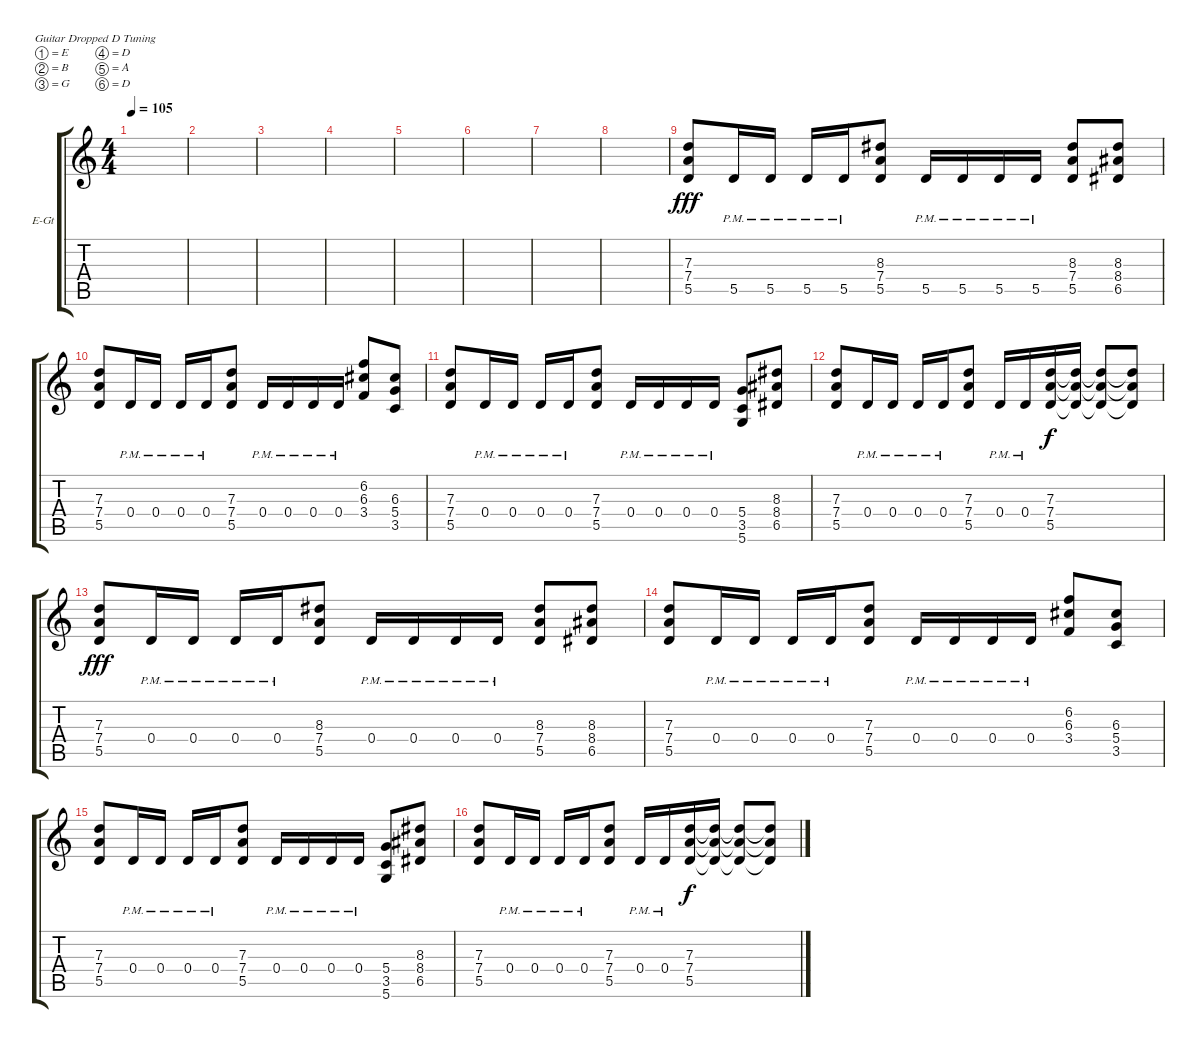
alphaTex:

\bracketExtendMode groupsimilarinstruments
\firstSystemTrackNameOrientation horizontal
\otherSystemsTrackNameOrientation horizontal
\track ("Overdriven-guitar (Richard)" "E-Gt") {instrument overdrivenguitar}
\staff {score tabs}
\tuning (E4 B3 G3 D3 A2 D2)
\ts (4 4)
\tempo 105
\clef g2
\scale
0.333333
\ks c
|
\scale
0.333333 |
\scale
0.333333 |
\scale
0.333333 |
\scale
0.333333 |
\scale
0.333333 |
\scale
0.333333 |
\scale
0.333333 |
\scale
0.333333 (7.3 7.4 5.5).8{dy fff} 5.5{pm}.16 5.5{pm}.16 5.5{pm}.16 5.5{pm}.16 (8.3 5.5 7.4).8 5.5{pm}.16 5.5{pm}.16 5.5{pm}.16 5.5{pm}.16 (8.3 5.5 7.4).8 (8.3 8.4 6.5).8 |
\scale
0.333333 (7.3 7.4 5.5).8 0.4{pm}.16 0.4{pm}.16 0.4{pm}.16 0.4{pm}.16 (7.3 7.4 5.5).8 0.4{pm}.16 0.4{pm}.16 0.4{pm}.16 0.4{pm}.16 (6.2 3.4 6.3).8 (6.3 3.5 5.4).8 |
\scale
0.333333 (7.3 7.4 5.5).8 0.4{pm}.16 0.4{pm}.16 0.4{pm}.16 0.4{pm}.16 (7.3 7.4 5.5).8 0.4{pm}.16 0.4{pm}.16 0.4{pm}.16 0.4{pm}.16 (3.5 5.6 5.4).8 (8.3 6.5 8.4).8 |
\scale
0.333333 (7.3 7.4 5.5).8 0.4{pm}.16 0.4{pm}.16 0.4{pm}.16 0.4{pm}.16 (7.3 7.4 5.5).8 0.4{pm}.16 0.4{pm}.16 (7.3 7.4 5.5).16{dy f} (7.3{t} 7.4{t} 5.5{t}).16 (7.3{t} 7.4{t} 5.5{t}).8 (7.3{t} 7.4{t} 5.5{t}).8 |
\scale
0.333333 (7.3 7.4 5.5).8{dy fff} 0.4{pm}.16 0.4{pm}.16 0.4{pm}.16 0.4{pm}.16 (8.3 7.4 5.5).8 0.4{pm}.16 0.4{pm}.16 0.4{pm}.16 0.4{pm}.16 (8.3 7.4 5.5).8 (8.3 8.4 6.5).8 |
\scale
0.333333 (7.3 7.4 5.5).8 0.4{pm}.16 0.4{pm}.16 0.4{pm}.16 0.4{pm}.16 (7.3 7.4 5.5).8 0.4{pm}.16 0.4{pm}.16 0.4{pm}.16 0.4{pm}.16 (6.2 3.4 6.3).8 (6.3 3.5 5.4).8 |
\scale
0.333333 (7.3 7.4 5.5).8 0.4{pm}.16 0.4{pm}.16 0.4{pm}.16 0.4{pm}.16 (7.3 7.4 5.5).8 0.4{pm}.16 0.4{pm}.16 0.4{pm}.16 0.4{pm}.16 (3.5 5.6 5.4).8 (8.3 6.5 8.4).8 |
\scale
0.333333 (7.3 7.4 5.5).8 0.4{pm}.16 0.4{pm}.16 0.4{pm}.16 0.4{pm}.16 (7.3 7.4 5.5).8 0.4{pm}.16 0.4{pm}.16 (7.3 7.4 5.5).16{dy f} (7.3{t} 7.4{t} 5.5{t}).16 (7.3{t} 7.4{t} 5.5{t}).8 (7.3{t} 7.4{t} 5.5{t}).8
